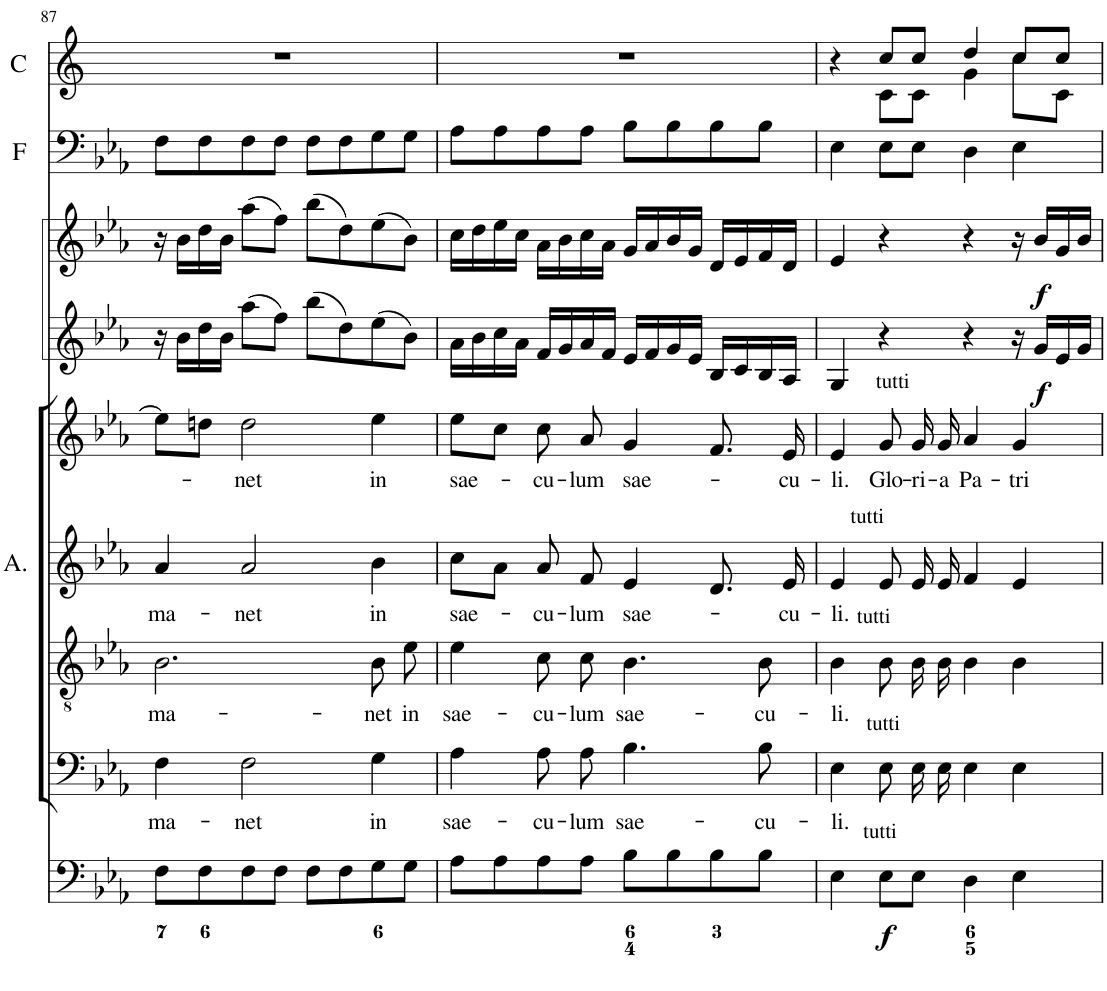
**kern	**dynam	**kern	**text	**kern	**text	**kern	**text	**kern	**text	**kern	**dynam	**kern	**dynam	**kern	**kern
*part9	*part9	*part8	*part8	*part7	*part7	*part6	*part6	*part5	*part5	*part4	*part4	*part3	*part3	*part2	*part1
*staff9	*staff9	*staff8	*staff8	*staff7	*staff7	*staff6	*staff6	*staff5	*staff5	*staff4	*staff4	*staff3	*staff3	*staff2	*staff1
*I"Organ	*	*I"Voice	*	*I"Tenor	*	*I"Alto	*	*I"Voice	*	*I"Violin	*	*I"Violin	*	*I"Fagotti	*I"Corni in Eb
*	*	*	*	*	*	*I'A.	*	*	*	*I'Vln	*	*I'Vln	*	*I'F	*I'C
!!LO:PB:g=z
*clefF4	*	*clefF4	*	*clefGv2	*	*clefG2	*	*clefG2	*	*clefG2	*	*clefG2	*	*clefF4	*clefG2
*	*	*	*	*	*	*	*	*	*	*	*	*	*	*	*Trd5c9
*k[b-e-a-]	*	*k[b-e-a-]	*	*k[b-e-a-]	*	*k[b-e-a-]	*	*k[b-e-a-]	*	*k[b-e-a-]	*	*k[b-e-a-]	*	*k[b-e-a-]	*k[]
*M4/4	*	*M4/4	*	*M4/4	*	*M4/4	*	*M4/4	*	*M4/4	*	*M4/4	*	*M4/4	*M4/4
*met(c)	*	*met(c)	*	*met(c)	*	*met(c)	*	*met(c)	*	*met(c)	*	*met(c)	*	*met(c)	*met(c)
=87	=87	=87	=87	=87	=87	=87	=87	=87	=87	=87	=87	=87	=87	=87	=87
!	!	!	!LO:LY:b	!	!LO:LY:b	!	!LO:LY:b	!	!	!	!	!	!	!	!
8F\L	.	4F\	ma-	2.B-\	ma-	4a-/	ma-	8ee-\L]	.	16r	.	16r	.	8F\L	1r
.	.	.	.	.	.	.	.	.	.	16b-\LL	.	16b-\LL	.	.	.
8F\	.	.	.	.	.	.	.	8ddn\J	.	16dd\	.	16dd\	.	8F\	.
.	.	.	.	.	.	.	.	.	.	16b-\JJ	.	16b-\JJ	.	.	.
!	!	!	!LO:LY:b	!	!	!	!LO:LY:b	!	!LO:LY:b	!	!	!	!	!	!
8F\	.	2F\	-net	.	.	2a-/	-net	2dd\	-net	(8aa-\L	.	(8aa-\L	.	8F\	.
8F\J	.	.	.	.	.	.	.	.	.	8ff\J)	.	8ff\J)	.	8F\J	.
8F\L	.	.	.	.	.	.	.	.	.	(8bb-\L	.	(8bb-\L	.	8F\L	.
8F\	.	.	.	.	.	.	.	.	.	8dd\)	.	8dd\)	.	8F\	.
!	!	!	!LO:LY:b	!	!LO:LY:b	!	!LO:LY:b	!	!LO:LY:b	!	!	!	!	!	!
8G\	.	4G\	in	8B-\L	-net	4b-\	in	4ee-\	in	(8ee-\	.	(8ee-\	.	8G\	.
!	!	!	!	!	!LO:LY:b	!	!	!	!	!	!	!	!	!	!
8G\J	.	.	.	8e-\J	in	.	.	.	.	8b-\J)	.	8b-\J)	.	8G\J	.
=88	=88	=88	=88	=88	=88	=88	=88	=88	=88	=88	=88	=88	=88	=88	=88
!	!	!	!LO:LY:b	!	!LO:LY:b	!	!LO:LY:b	!	!LO:LY:b	!	!	!	!	!	!
8A-\L	.	4A-\	sae-	4e-\	sae-	8cc\L	sae-	8ee-\L	sae-	16a-\LL	.	16cc\LL	.	8A-\L	1r
.	.	.	.	.	.	.	.	.	.	16b-\	.	16dd\	.	.	.
8A-\	.	.	.	.	.	8a-\J	.	8cc\J	.	16cc\	.	16ee-\	.	8A-\	.
.	.	.	.	.	.	.	.	.	.	16a-\JJ	.	16cc\JJ	.	.	.
!	!	!	!LO:LY:b	!	!LO:LY:b	!	!LO:LY:b	!	!LO:LY:b	!	!	!	!	!	!
8A-\	.	8A-\L	-cu-	8c\L	-cu-	8a-/	-cu-	8cc\	-cu-	16f/LL	.	16a-\LL	.	8A-\	.
.	.	.	.	.	.	.	.	.	.	16g/	.	16b-\	.	.	.
!	!	!	!LO:LY:b	!	!LO:LY:b	!	!LO:LY:b	!	!LO:LY:b	!	!	!	!	!	!
8A-\J	.	8A-\J	-lum	8c\J	-lum	8f/	-lum	8a-/	-lum	16a-/	.	16cc\	.	8A-\J	.
.	.	.	.	.	.	.	.	.	.	16f/JJ	.	16a-\JJ	.	.	.
!	!	!	!LO:LY:b	!	!LO:LY:b	!	!LO:LY:b	!	!LO:LY:b	!	!	!	!	!	!
8B-\L	.	4.B-\	sae-	4.B-\	sae-	4e-/	sae-	4g/	sae-	16e-/LL	.	16g/LL	.	8B-\L	.
.	.	.	.	.	.	.	.	.	.	16f/	.	16a-/	.	.	.
8B-\	.	.	.	.	.	.	.	.	.	16g/	.	16b-/	.	8B-\	.
.	.	.	.	.	.	.	.	.	.	16e-/JJ	.	16g/JJ	.	.	.
8B-\	.	.	.	.	.	8.d/	.	8.f/	.	16B-/LL	.	16d/LL	.	8B-\	.
.	.	.	.	.	.	.	.	.	.	16c/	.	16e-/	.	.	.
!	!	!	!LO:LY:b	!	!LO:LY:b	!	!	!	!	!	!	!	!	!	!
8B-\J	.	8B-\	-cu-	8B-\	-cu-	.	.	.	.	16B-/	.	16f/	.	8B-\J	.
!	!	!	!	!	!	!	!LO:LY:b	!	!LO:LY:b	!	!	!	!	!	!
.	.	.	.	.	.	16e-/	cu-	16e-/	-cu-	16A-/JJ	.	16d/JJ	.	.	.
=89	=89	=89	=89	=89	=89	=89	=89	=89	=89	=89	=89	=89	=89	=89	=89
!	!	!	!LO:LY:b	!	!LO:LY:b	!	!LO:LY:b	!	!LO:LY:b	!	!	!	!	!	!
*	*	*	*	*	*	*	*	*	*	*	*	*	*	*	*^
4E-\	.	4E-\	-li.	4B-\	-li.	4e-/	-li.	4e-/	-li.	4G/	.	4e-/	.	4E-\	4r	4ryy
!	!	!	!	!	!	!	!	!LO:TX:a:t=tutti	!	!	!	!	!	!	!	!
!	!	!	!	!	!	!LO:TX:a:t=tutti	!	!	!	!	!	!	!	!	!	!
!	!	!	!	!LO:TX:a:t=tutti	!	!	!	!	!	!	!	!	!	!	!	!
!	!	!LO:TX:a:t=tutti	!	!	!	!	!	!	!	!	!	!	!	!	!	!
!LO:TX:a:t=tutti	!	!	!	!	!	!	!	!	!	!	!	!	!	!	!	!
!	!LO:DY:b	!	!	!	!	!	!	!	!LO:LY:b	!	!	!	!	!	!	!
8E-\L	f	8E-\L	.	8B-\L	.	8e-/	.	8g/	Glo-	4r	.	4r	.	8E-\L	8cc/L	8c\L
!	!	!	!	!	!	!	!	!	!LO:LY:b	!	!	!	!	!	!	!
8E-\J	.	16E-\L	.	16B-\L	.	16e-/	.	16g/	-ri-	.	.	.	.	8E-\J	8cc/J	8c\J
!	!	!	!	!	!	!	!	!	!LO:LY:b	!	!	!	!	!	!	!
.	.	16E-\JJ	.	16B-\JJ	.	16e-/	.	16g/	-a	.	.	.	.	.	.	.
!	!	!	!	!	!	!	!	!	!LO:LY:b	!	!	!	!	!	!	!
4D\	.	4E-\	.	4B-\	.	4f/	.	4a-/	Pa-	4r	.	4r	.	4D\	4dd/	4g\
!	!	!	!	!	!	!	!	!	!LO:LY:b	!	!	!	!	!	!	!
4E-\	.	4E-\	.	4B-\	.	4e-/	.	4g/	-tri	16r	.	16r	.	4E-\	8cc/L	8cc\L
!	!	!	!	!	!	!	!	!	!	!	!LO:DY:b	!	!LO:DY:b	!	!	!
.	.	.	.	.	.	.	.	.	.	16g/LL	f	16b-/LL	f	.	.	.
.	.	.	.	.	.	.	.	.	.	16e-/	.	16g/	.	.	8cc/J	8c\J
.	.	.	.	.	.	.	.	.	.	16g/JJ	.	16b-/JJ	.	.	.	.
*	*	*	*	*	*	*	*	*	*	*	*	*	*	*	*v	*v
=	=	=	=	=	=	=	=	=	=	=	=	=	=	=	=
*-	*-	*-	*-	*-	*-	*-	*-	*-	*-	*-	*-	*-	*-	*-	*-
